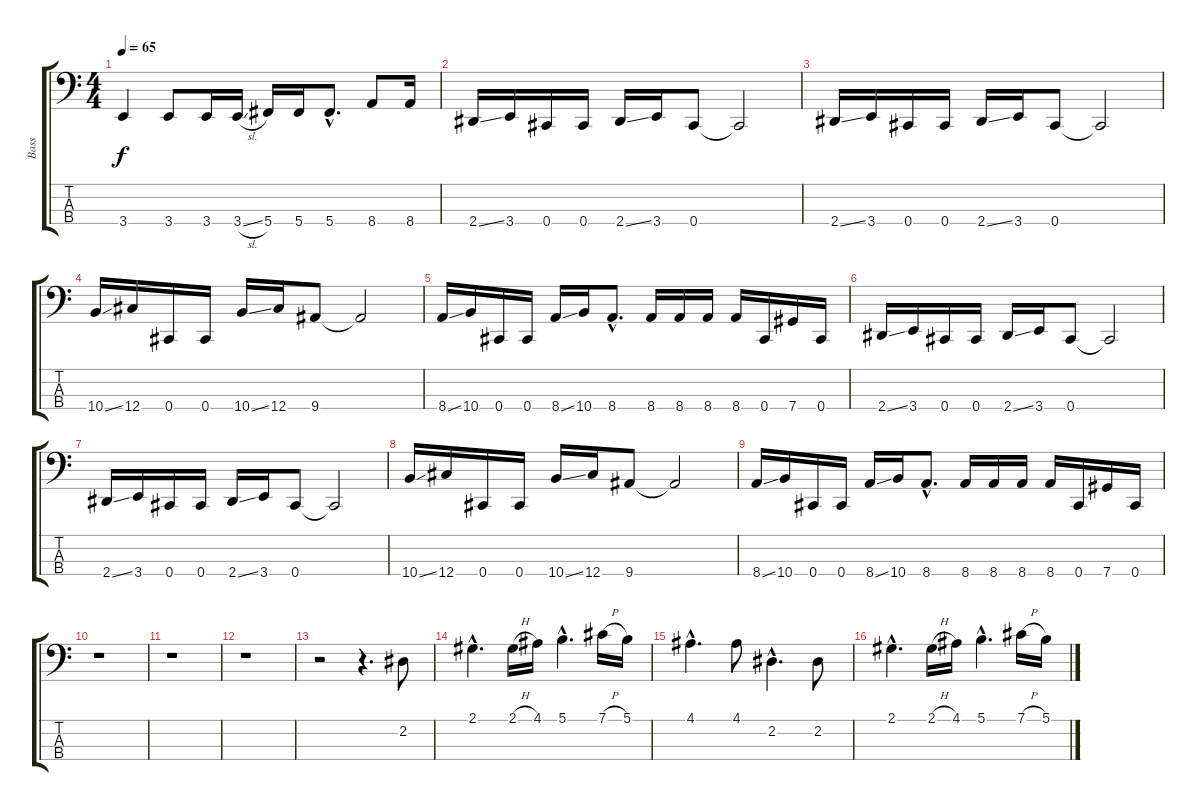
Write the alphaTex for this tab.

\track ("Bass" "Bass") {instrument electricbasspick}
\staff {score tabs}
\tuning (Gb2 Db2 Ab1 Db1) {hide}
\ts (4 4)
\tempo 65
\clef f4
\ks c
3.4.4{dy f} 3.4.8 3.4.16 3.4{sl}.16 5.4.16 5.4.16 5.4{hac}.8{d} 8.4.8 8.4.16 |
\section ("" "")
2.4{ss}.16 3.4.16 0.4.16 0.4.16 2.4{ss}.16 3.4.16 0.4.8 0.4{t}.2 |
2.4{ss}.16 3.4.16 0.4.16 0.4.16 2.4{ss}.16 3.4.16 0.4.8 0.4{t}.2 |
10.4{ss}.16 12.4.16 0.4.16 0.4.16 10.4{ss}.16 12.4.16 9.4.8 9.4{t}.2 |
8.4{ss}.16 10.4.16 0.4.16 0.4.16 8.4{ss}.16 10.4.16 8.4{hac}.8{d} 8.4.16 8.4.16 8.4.16 8.4.16 0.4.16 7.4.16 0.4.16 |
2.4{ss}.16 3.4.16 0.4.16 0.4.16 2.4{ss}.16 3.4.16 0.4.8 0.4{t}.2 |
2.4{ss}.16 3.4.16 0.4.16 0.4.16 2.4{ss}.16 3.4.16 0.4.8 0.4{t}.2 |
10.4{ss}.16 12.4.16 0.4.16 0.4.16 10.4{ss}.16 12.4.16 9.4.8 9.4{t}.2 |
8.4{ss}.16 10.4.16 0.4.16 0.4.16 8.4{ss}.16 10.4.16 8.4{hac}.8{d} 8.4.16 8.4.16 8.4.16 8.4.16 0.4.16 7.4.16 0.4.16 |
\section ("" "")
r.1 |
r.1 |
r.1 |
r.2 r.4{d} 2.2.8 |
2.1{hac}.4{d} 2.1{h}.16 4.1.16 5.1{hac}.4{d} 7.1{h}.16 5.1.16 |
4.1{hac}.4{d} 4.1.8 2.2{hac}.4{d} 2.2.8 |
2.1{hac}.4{d} 2.1{h}.16 4.1.16 5.1{hac}.4{d} 7.1{h}.16 5.1.16
